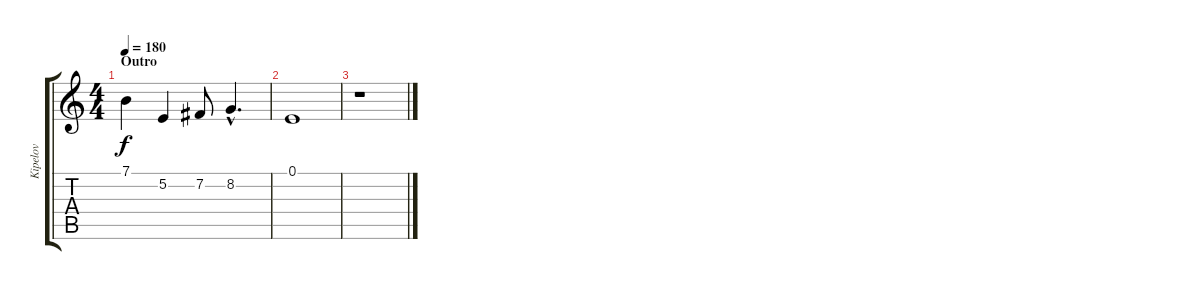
\track ("Kipelov" "Kipelov") {instrument tenorsax}
\staff {score tabs}
\tuning (E4 B3 G3 D3 A2 E2) {hide}
\ts (4 4)
\section ("" "Outro")
\tempo 180
\clef g2
\ks c
7.1{t}.4{dy f} 5.2.4 7.2.8 8.2{hac}.4{d} |
0.1.1 |
r.1
